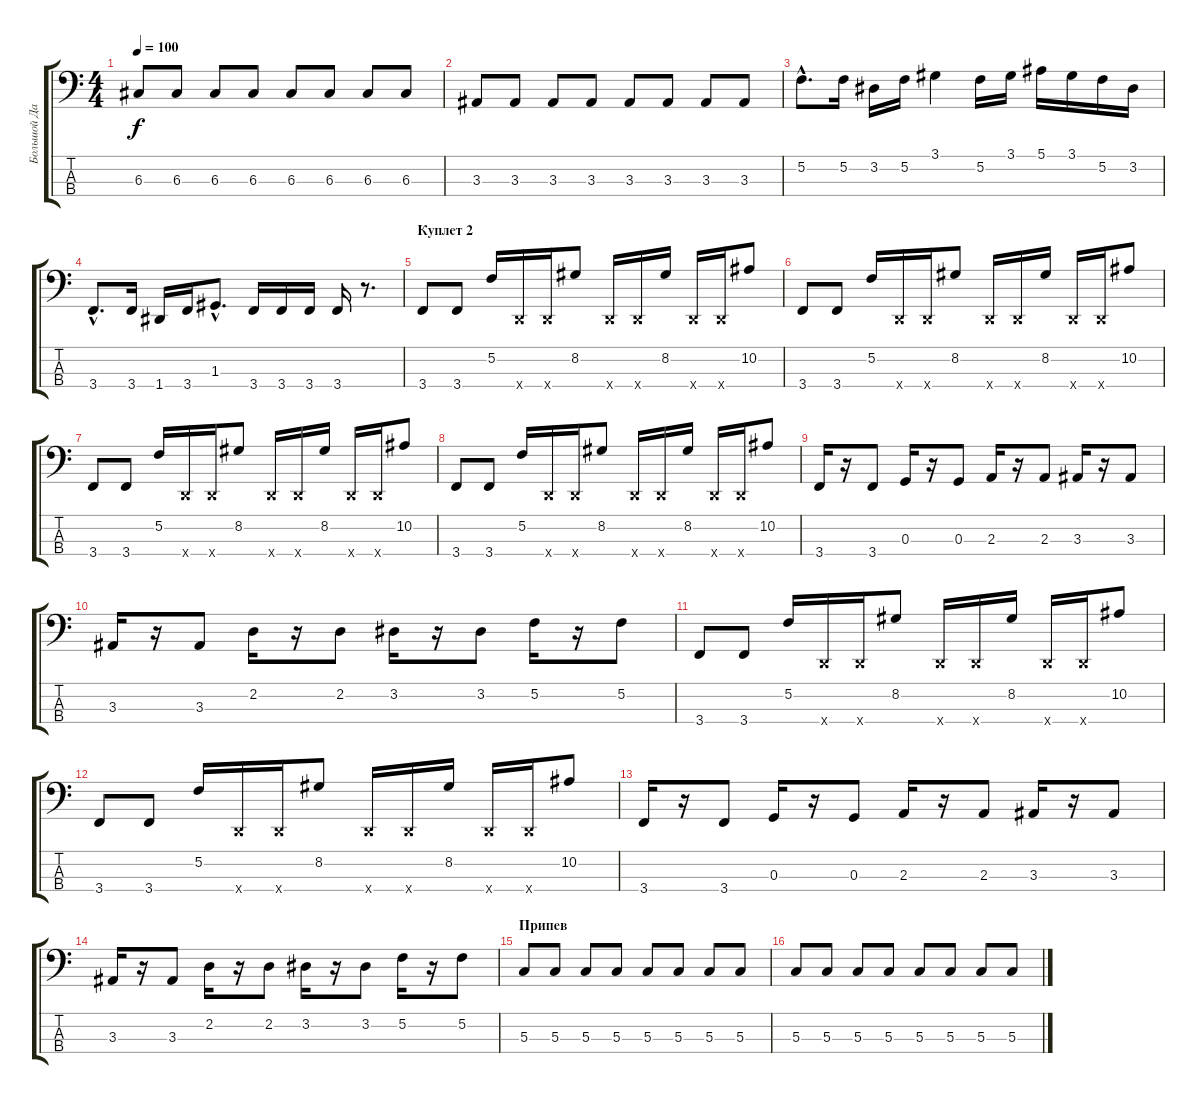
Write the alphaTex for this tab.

\track ("Большой Данила" "Большой Да") {instrument electricbassfinger}
\staff {score tabs}
\tuning (F2 C2 G1 D1) {hide}
\ts (4 4)
\tempo 100
\clef f4
\ks c
6.3.8{dy f} 6.3.8 6.3.8 6.3.8 6.3.8 6.3.8 6.3.8 6.3.8 |
3.3.8 3.3.8 3.3.8 3.3.8 3.3.8 3.3.8 3.3.8 3.3.8 |
5.2{hac}.8{d} 5.2.16 3.2.16 5.2.16 3.1.4 5.2.16 3.1.16 5.1.16 3.1.16 5.2.16 3.2.16 |
3.4{hac}.8{d} 3.4.16 1.4.16 3.4.16 1.3{hac}.8{d} 3.4.16 3.4.16 3.4.16 3.4.16 r.8{d} |
\section ("" "Куплет 2")
3.4.8{instrument slapbass1} 3.4.8 5.2.16 0.4{x}.16 0.4{x}.16 8.2.8 0.4{x}.16 0.4{x}.16 8.2.16 0.4{x}.16 0.4{x}.16 10.2.8 |
3.4.8 3.4.8 5.2.16 0.4{x}.16 0.4{x}.16 8.2.8 0.4{x}.16 0.4{x}.16 8.2.16 0.4{x}.16 0.4{x}.16 10.2.8 |
3.4.8 3.4.8 5.2.16 0.4{x}.16 0.4{x}.16 8.2.8 0.4{x}.16 0.4{x}.16 8.2.16 0.4{x}.16 0.4{x}.16 10.2.8 |
3.4.8 3.4.8 5.2.16 0.4{x}.16 0.4{x}.16 8.2.8 0.4{x}.16 0.4{x}.16 8.2.16 0.4{x}.16 0.4{x}.16 10.2.8 |
3.4.16{instrument electricbassfinger} r.16 3.4.8 0.3.16 r.16 0.3.8 2.3.16 r.16 2.3.8 3.3.16 r.16 3.3.8 |
3.3.16 r.16 3.3.8 2.2.16 r.16 2.2.8 3.2.16 r.16 3.2.8 5.2.16 r.16 5.2.8 |
3.4.8{instrument slapbass1} 3.4.8 5.2.16 0.4{x}.16 0.4{x}.16 8.2.8 0.4{x}.16 0.4{x}.16 8.2.16 0.4{x}.16 0.4{x}.16 10.2.8 |
3.4.8 3.4.8 5.2.16 0.4{x}.16 0.4{x}.16 8.2.8 0.4{x}.16 0.4{x}.16 8.2.16 0.4{x}.16 0.4{x}.16 10.2.8 |
3.4.16{instrument electricbassfinger} r.16 3.4.8 0.3.16 r.16 0.3.8 2.3.16 r.16 2.3.8 3.3.16 r.16 3.3.8 |
3.3.16 r.16 3.3.8 2.2.16 r.16 2.2.8 3.2.16 r.16 3.2.8 5.2.16 r.16 5.2.8 |
\section ("" "Припев")
5.3.8 5.3.8 5.3.8 5.3.8 5.3.8 5.3.8 5.3.8 5.3.8 |
5.3.8 5.3.8 5.3.8 5.3.8 5.3.8 5.3.8 5.3.8 5.3.8
